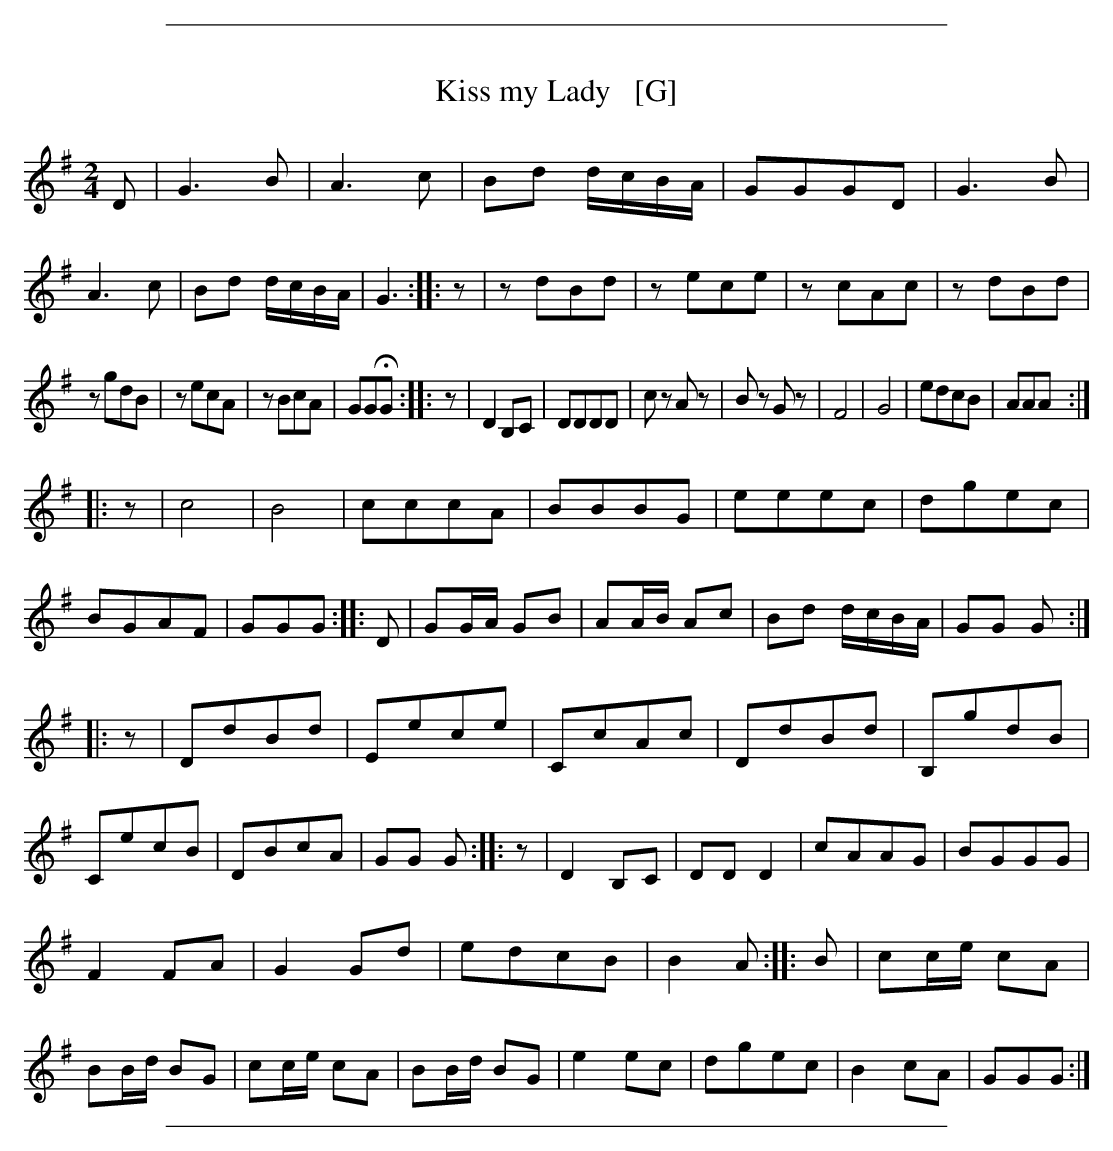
X:1
T: Kiss my Lady   [G]
M: 2/4
L: 1/8
K: G
D |\
G3B | A3c | Bd d/c/B/A/ | GGGD | G3B | A3c | Bd d/c/B/A/ | G3 :: z | zdBd | zece | zcAc | zdBd |
zgdB | zecA | zBcA | GGHG :: z | D2B,C | DDDD | cz Az | Bz Gz | F4 | G4 | edcB | AAA ::
z | c4 | B4 | cccA | BBBG | eeec | dgec | BGAF | GGG :: D | GG/A/ GB |AA/B/ Ac | Bd d/c/B/A/ | GG G ::
z | DdBd | Eece | CcAc | DdBd | B,gdB | CecB | DBcA | GG G :: z | D2B,C | DDD2 | cAAG | BGGG |
F2FA | G2Gd | edcB | B2A :: B | cc/e/ cA | BB/d/ BG | cc/e/ cA | BB/d/ BG | e2ec | dgec | B2cA | GGG :|
